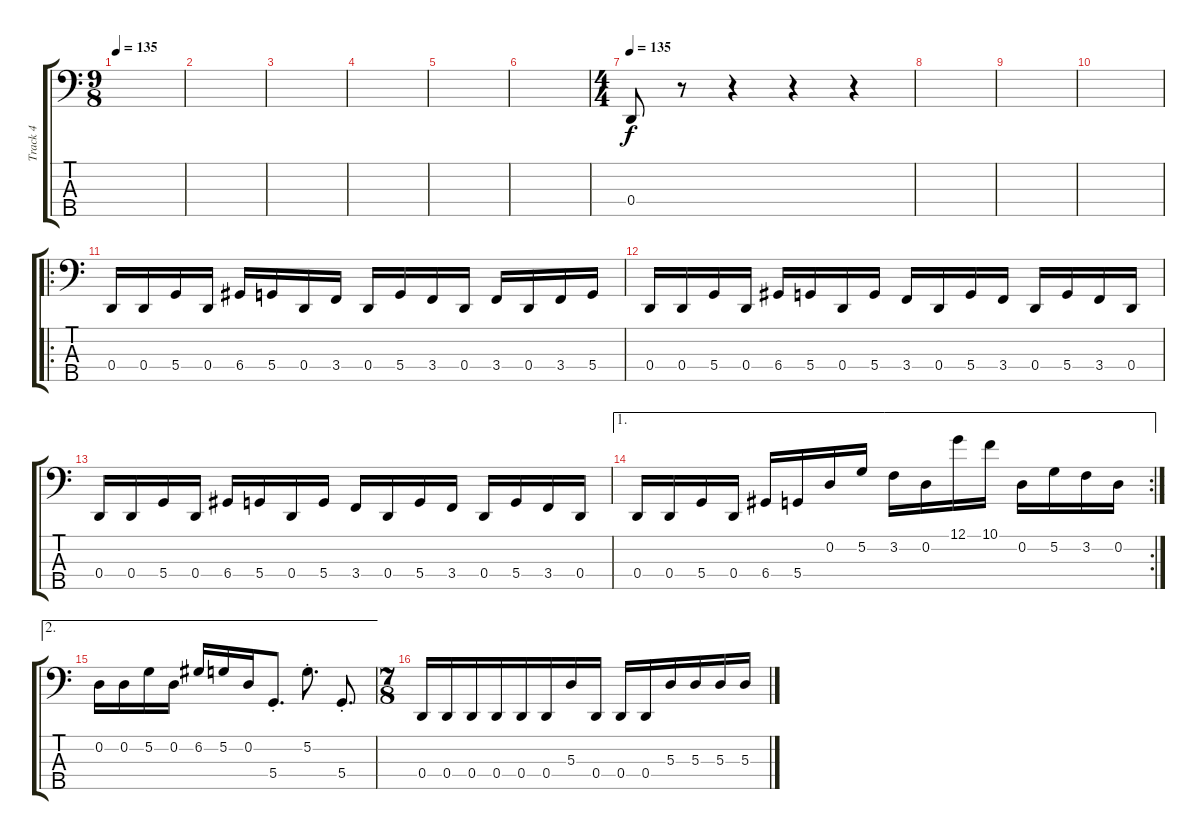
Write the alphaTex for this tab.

\track ("Track 4" "Track 4") {instrument electricbassfinger}
\staff {score tabs}
\tuning (G2 D2 A1 D1 B0) {hide}
\ts (9 8)
\tempo 135
\clef f4
\ks c
|
|
|
|
|
|
\ts (4 4)
\tempo 135
0.4.8 r.8 r.4 r.4 r.4 |
|
|
|
\ro
0.4.16 0.4.16 5.4.16 0.4.16 6.4.16 5.4.16 0.4.16 3.4.16 0.4.16 5.4.16 3.4.16 0.4.16 3.4.16 0.4.16 3.4.16 5.4.16 |
0.4.16 0.4.16 5.4.16 0.4.16 6.4.16 5.4.16 0.4.16 5.4.16 3.4.16 0.4.16 5.4.16 3.4.16 0.4.16 5.4.16 3.4.16 0.4.16 |
0.4.16 0.4.16 5.4.16 0.4.16 6.4.16 5.4.16 0.4.16 5.4.16 3.4.16 0.4.16 5.4.16 3.4.16 0.4.16 5.4.16 3.4.16 0.4.16 |
\ae 1
\rc 2
0.4.16 0.4.16 5.4.16 0.4.16 6.4.16 5.4.16 0.2.16 5.2.16 3.2.16 0.2.16 12.1.16 10.1.16 0.2.16 5.2.16 3.2.16 0.2.16 |
\ae 2
0.2.16 0.2.16 5.2.16 0.2.16 6.2.16 5.2.16 0.2.16 5.4{st}.8{d} 5.2{st}.8{d} 5.4{st}.8{d} |
\ts (7 8)
0.4.16 0.4.16 0.4.16 0.4.16 0.4.16 0.4.16 5.3.16 0.4.16 0.4.16 0.4.16 5.3.16 5.3.16 5.3.16 5.3.16
